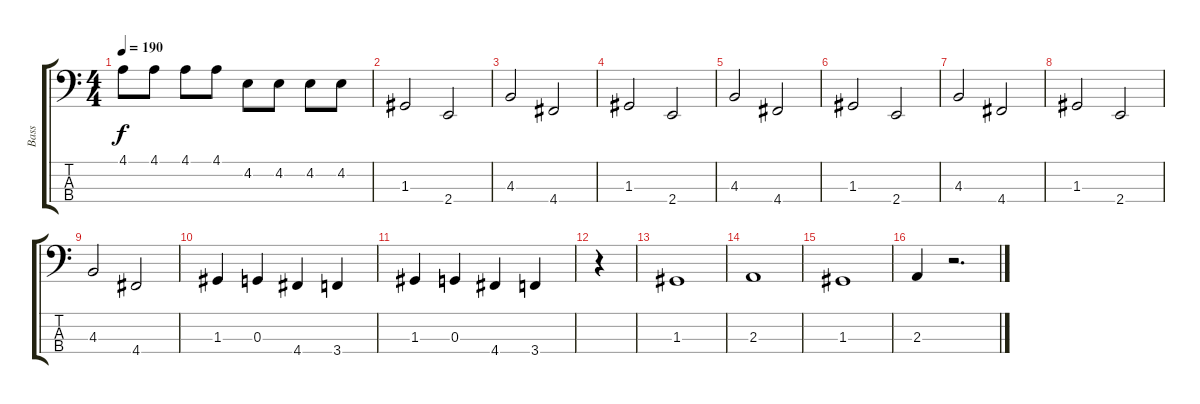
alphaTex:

\track ("Bass" "Bass") {instrument electricbasspick}
\staff {score tabs}
\tuning (F2 C2 G1 D1) {hide}
\ts (4 4)
\tempo 190
\clef f4
\ks c
4.1.8{dy f} 4.1.8 4.1.8 4.1.8 4.2.8 4.2.8 4.2.8 4.2.8 |
1.3.2 2.4.2 |
4.3.2 4.4.2 |
1.3.2 2.4.2 |
4.3.2 4.4.2 |
1.3.2 2.4.2 |
4.3.2 4.4.2 |
1.3.2 2.4.2 |
4.3.2 4.4.2 |
1.3.4 0.3.4 4.4.4 3.4.4 |
1.3.4 0.3.4 4.4.4 3.4.4 |
r.4 |
1.3.1 |
2.3.1 |
1.3.1 |
2.3.4 r.2{d}
